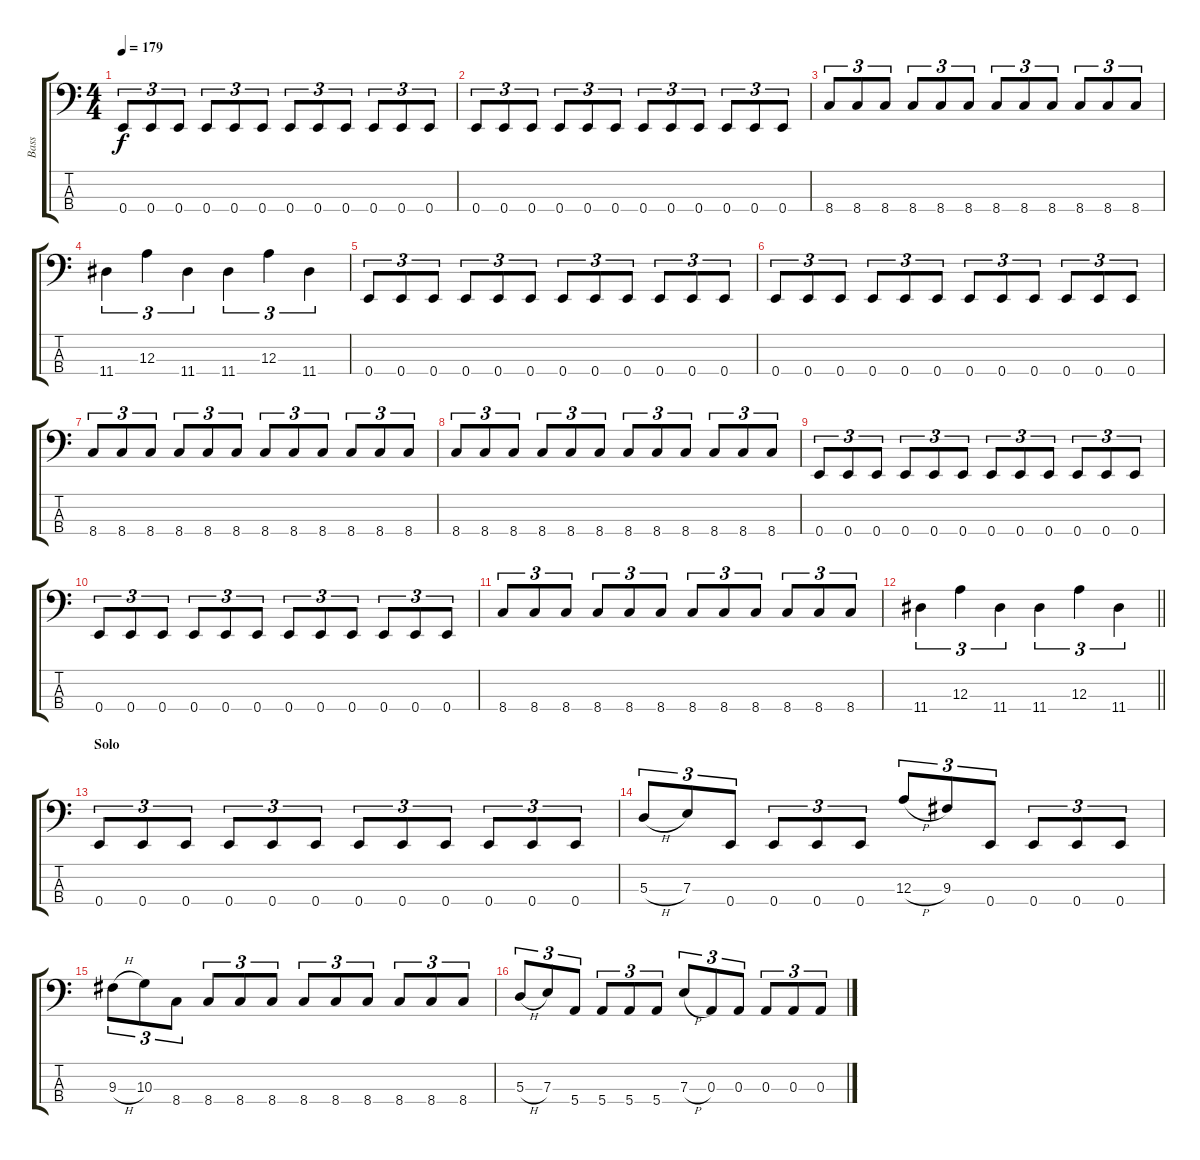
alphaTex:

\track ("Bass" "Bass") {instrument electricbassfinger}
\staff {score tabs}
\tuning (G2 D2 A1 E1) {hide}
\ts (4 4)
\tempo 179
\clef f4
\ks c
0.4.8{tu (3 2) dy f} 0.4.8{tu (3 2)} 0.4.8{tu (3 2)} 0.4.8{tu (3 2)} 0.4.8{tu (3 2)} 0.4.8{tu (3 2)} 0.4.8{tu (3 2)} 0.4.8{tu (3 2)} 0.4.8{tu (3 2)} 0.4.8{tu (3 2)} 0.4.8{tu (3 2)} 0.4.8{tu (3 2)} |
0.4.8{tu (3 2)} 0.4.8{tu (3 2)} 0.4.8{tu (3 2)} 0.4.8{tu (3 2)} 0.4.8{tu (3 2)} 0.4.8{tu (3 2)} 0.4.8{tu (3 2)} 0.4.8{tu (3 2)} 0.4.8{tu (3 2)} 0.4.8{tu (3 2)} 0.4.8{tu (3 2)} 0.4.8{tu (3 2)} |
8.4.8{tu (3 2)} 8.4.8{tu (3 2)} 8.4.8{tu (3 2)} 8.4.8{tu (3 2)} 8.4.8{tu (3 2)} 8.4.8{tu (3 2)} 8.4.8{tu (3 2)} 8.4.8{tu (3 2)} 8.4.8{tu (3 2)} 8.4.8{tu (3 2)} 8.4.8{tu (3 2)} 8.4.8{tu (3 2)} |
11.4.4{tu (3 2)} 12.3.4{tu (3 2)} 11.4.4{tu (3 2)} 11.4.4{tu (3 2)} 12.3.4{tu (3 2)} 11.4.4{tu (3 2)} |
0.4.8{tu (3 2)} 0.4.8{tu (3 2)} 0.4.8{tu (3 2)} 0.4.8{tu (3 2)} 0.4.8{tu (3 2)} 0.4.8{tu (3 2)} 0.4.8{tu (3 2)} 0.4.8{tu (3 2)} 0.4.8{tu (3 2)} 0.4.8{tu (3 2)} 0.4.8{tu (3 2)} 0.4.8{tu (3 2)} |
0.4.8{tu (3 2)} 0.4.8{tu (3 2)} 0.4.8{tu (3 2)} 0.4.8{tu (3 2)} 0.4.8{tu (3 2)} 0.4.8{tu (3 2)} 0.4.8{tu (3 2)} 0.4.8{tu (3 2)} 0.4.8{tu (3 2)} 0.4.8{tu (3 2)} 0.4.8{tu (3 2)} 0.4.8{tu (3 2)} |
8.4.8{tu (3 2)} 8.4.8{tu (3 2)} 8.4.8{tu (3 2)} 8.4.8{tu (3 2)} 8.4.8{tu (3 2)} 8.4.8{tu (3 2)} 8.4.8{tu (3 2)} 8.4.8{tu (3 2)} 8.4.8{tu (3 2)} 8.4.8{tu (3 2)} 8.4.8{tu (3 2)} 8.4.8{tu (3 2)} |
8.4.8{tu (3 2)} 8.4.8{tu (3 2)} 8.4.8{tu (3 2)} 8.4.8{tu (3 2)} 8.4.8{tu (3 2)} 8.4.8{tu (3 2)} 8.4.8{tu (3 2)} 8.4.8{tu (3 2)} 8.4.8{tu (3 2)} 8.4.8{tu (3 2)} 8.4.8{tu (3 2)} 8.4.8{tu (3 2)} |
0.4.8{tu (3 2)} 0.4.8{tu (3 2)} 0.4.8{tu (3 2)} 0.4.8{tu (3 2)} 0.4.8{tu (3 2)} 0.4.8{tu (3 2)} 0.4.8{tu (3 2)} 0.4.8{tu (3 2)} 0.4.8{tu (3 2)} 0.4.8{tu (3 2)} 0.4.8{tu (3 2)} 0.4.8{tu (3 2)} |
0.4.8{tu (3 2)} 0.4.8{tu (3 2)} 0.4.8{tu (3 2)} 0.4.8{tu (3 2)} 0.4.8{tu (3 2)} 0.4.8{tu (3 2)} 0.4.8{tu (3 2)} 0.4.8{tu (3 2)} 0.4.8{tu (3 2)} 0.4.8{tu (3 2)} 0.4.8{tu (3 2)} 0.4.8{tu (3 2)} |
8.4.8{tu (3 2)} 8.4.8{tu (3 2)} 8.4.8{tu (3 2)} 8.4.8{tu (3 2)} 8.4.8{tu (3 2)} 8.4.8{tu (3 2)} 8.4.8{tu (3 2)} 8.4.8{tu (3 2)} 8.4.8{tu (3 2)} 8.4.8{tu (3 2)} 8.4.8{tu (3 2)} 8.4.8{tu (3 2)} |
\barLineRight lightlight
11.4.4{tu (3 2)} 12.3.4{tu (3 2)} 11.4.4{tu (3 2)} 11.4.4{tu (3 2)} 12.3.4{tu (3 2)} 11.4.4{tu (3 2)} |
\section ("" "Solo")
0.4.8{tu (3 2)} 0.4.8{tu (3 2)} 0.4.8{tu (3 2)} 0.4.8{tu (3 2)} 0.4.8{tu (3 2)} 0.4.8{tu (3 2)} 0.4.8{tu (3 2)} 0.4.8{tu (3 2)} 0.4.8{tu (3 2)} 0.4.8{tu (3 2)} 0.4.8{tu (3 2)} 0.4.8{tu (3 2)} |
5.3{h}.8{tu (3 2)} 7.3.8{tu (3 2)} 0.4.8{tu (3 2)} 0.4.8{tu (3 2)} 0.4.8{tu (3 2)} 0.4.8{tu (3 2)} 12.3{h}.8{tu (3 2)} 9.3.8{tu (3 2)} 0.4.8{tu (3 2)} 0.4.8{tu (3 2)} 0.4.8{tu (3 2)} 0.4.8{tu (3 2)} |
9.3{h}.8{tu (3 2)} 10.3.8{tu (3 2)} 8.4.8{tu (3 2)} 8.4.8{tu (3 2)} 8.4.8{tu (3 2)} 8.4.8{tu (3 2)} 8.4.8{tu (3 2)} 8.4.8{tu (3 2)} 8.4.8{tu (3 2)} 8.4.8{tu (3 2)} 8.4.8{tu (3 2)} 8.4.8{tu (3 2)} |
5.3{h}.8{tu (3 2)} 7.3.8{tu (3 2)} 5.4.8{tu (3 2)} 5.4.8{tu (3 2)} 5.4.8{tu (3 2)} 5.4.8{tu (3 2)} 7.3{h}.8{tu (3 2)} 0.3.8{tu (3 2)} 0.3.8{tu (3 2)} 0.3.8{tu (3 2)} 0.3.8{tu (3 2)} 0.3.8{tu (3 2)}
